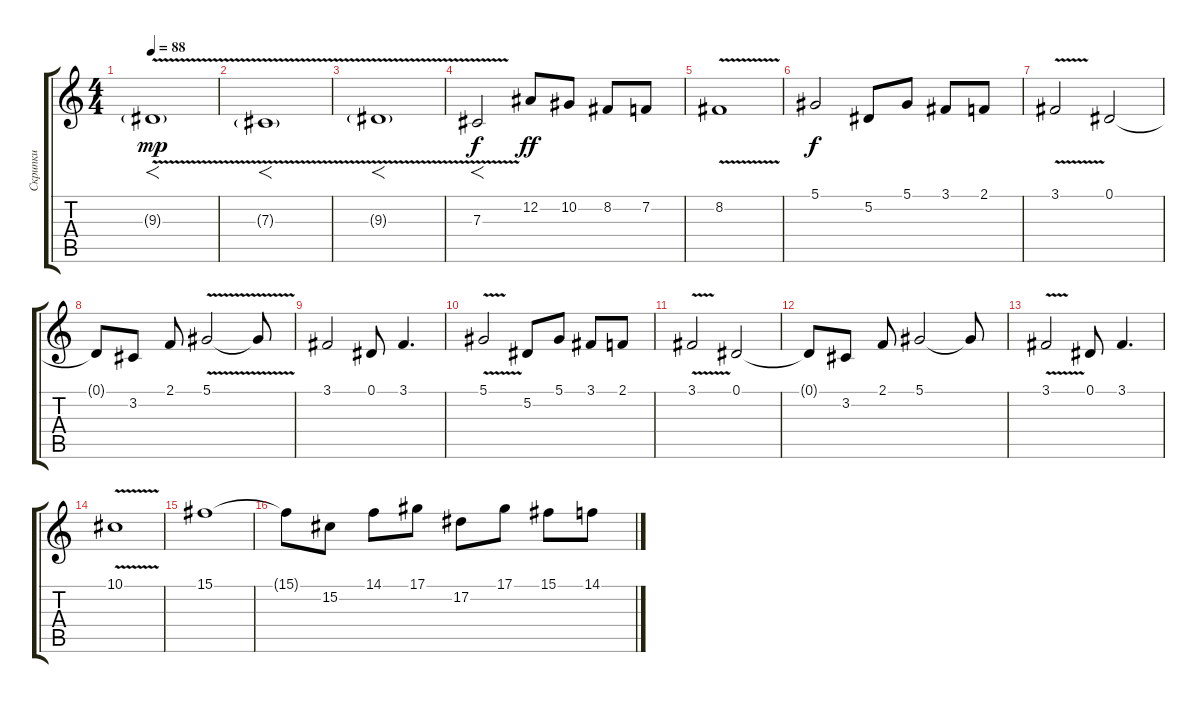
\track ("Скрипки" "Скрипки") {instrument violin}
\staff {score tabs}
\tuning (Eb4 Bb3 Gb3 Db3 Ab2 Eb2) {hide}
\ts (4 4)
\tempo 88
\clef g2
\ks c
9.3{v g}.1{f dy mp} |
7.3{v g}.1{f} |
9.3{v g}.1{f} |
7.3{v}.2{f dy f volume 13} 12.2.8{dy ff} 10.2.8 8.2.8 7.2.8 |
8.2{v}.1 |
5.1.2{dy f} 5.2.8 5.1.8 3.1.8 2.1.8 |
3.1{v}.2 0.1.2 |
0.1{t}.8 3.2.8 2.1.8 5.1{v}.2 5.1{t}.8 |
3.1.2 0.1.8 3.1.4{d} |
5.1{v}.2 5.2.8 5.1.8 3.1.8 2.1.8 |
3.1{v}.2 0.1.2 |
0.1{t}.8 3.2.8 2.1.8 5.1.2 5.1{t}.8 |
3.1{v}.2 0.1.8 3.1.4{d} |
10.1{v}.1 |
15.1.1 |
15.1{t}.8 15.2.8 14.1.8 17.1.8 17.2.8 17.1.8 15.1.8 14.1.8
